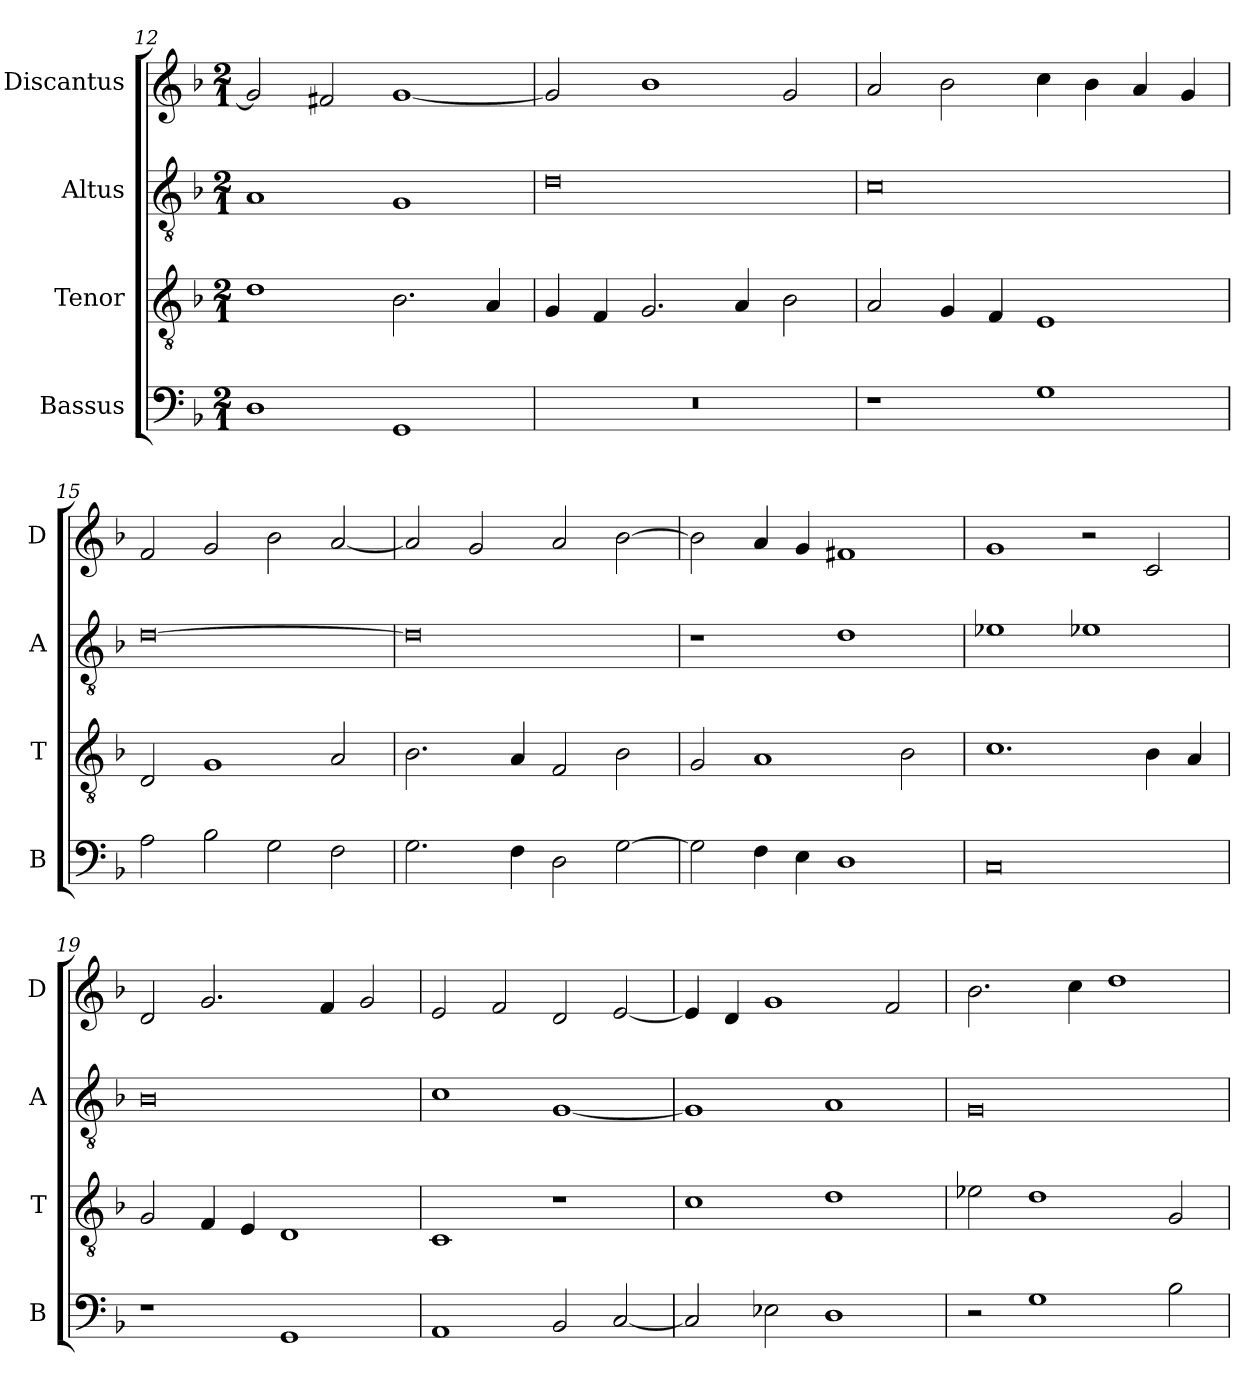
**kern	**kern	**kern	**kern
*part4	*part3	*part2	*part1
*staff4	*staff3	*staff2	*staff1
*I"Bassus	*I"Tenor	*I"Altus	*I"Discantus
*I'B	*I'T	*I'A	*I'D
*clefF4	*clefGv2	*clefGv2	*clefG2
*k[b-]	*k[b-]	*k[b-]	*k[b-]
*M2/1	*M2/1	*M2/1	*M2/1
=12	=12	=12	=12
1D	1d	1A	2g/]
.	.	.	2f#X/
1GG	2.B-\	1G	[1g
.	4A/	.	.
=13	=13	=13	=13
0r	4G/	0d	2g/]
.	4F/	.	.
.	2.G/	.	1b-
.	4A/	.	.
.	2B-\	.	2g/
=14	=14	=14	=14
1r	2A/	0c	2a/
.	4G/	.	2b-\
.	4F/	.	.
1G	1E	.	4cc\
.	.	.	4b-\
.	.	.	4a/
.	.	.	4g/
=15	=15	=15	=15
2A\	2D/	[0d	2f/
2B-\	1G	.	2g/
2G\	.	.	2b-\
2F\	2A/	.	[2a/
=16	=16	=16	=16
2.G\	2.B-\	0d]	2a/]
.	.	.	2g/
4F\	4A/	.	.
2D\	2F/	.	2a/
[2G\	2B-\	.	[2b-\
=17	=17	=17	=17
2G\]	2G/	1r	2b-\]
4F\	1A	.	4a/
4E\	.	.	4g/
1D	.	1d	1f#X
.	2B-\	.	.
=18	=18	=18	=18
0C	1.c	1e-X	1g
.	.	1e-X	2r
.	4B-\	.	2c/
.	4A/	.	.
=19	=19	=19	=19
1r	2G/	0B-	2d/
.	4F/	.	2.g/
.	4E/	.	.
1GG	1D	.	.
.	.	.	4f/
.	.	.	2g/
=20	=20	=20	=20
1AA	1C	1c	2e/
.	.	.	2f/
2BB-/	1r	[1G	2d/
[2C/	.	.	[2e/
=21	=21	=21	=21
2C/]	1c	1G]	4e/]
.	.	.	4d/
2E-X\	.	.	1g
1D	1d	1A	.
.	.	.	2f/
=22	=22	=22	=22
2r	2e-X\	0G	2.b-\
1G	1d	.	.
.	.	.	4cc\
.	.	.	1dd
2B-\	2G/	.	.
=	=	=	=
*-	*-	*-	*-
